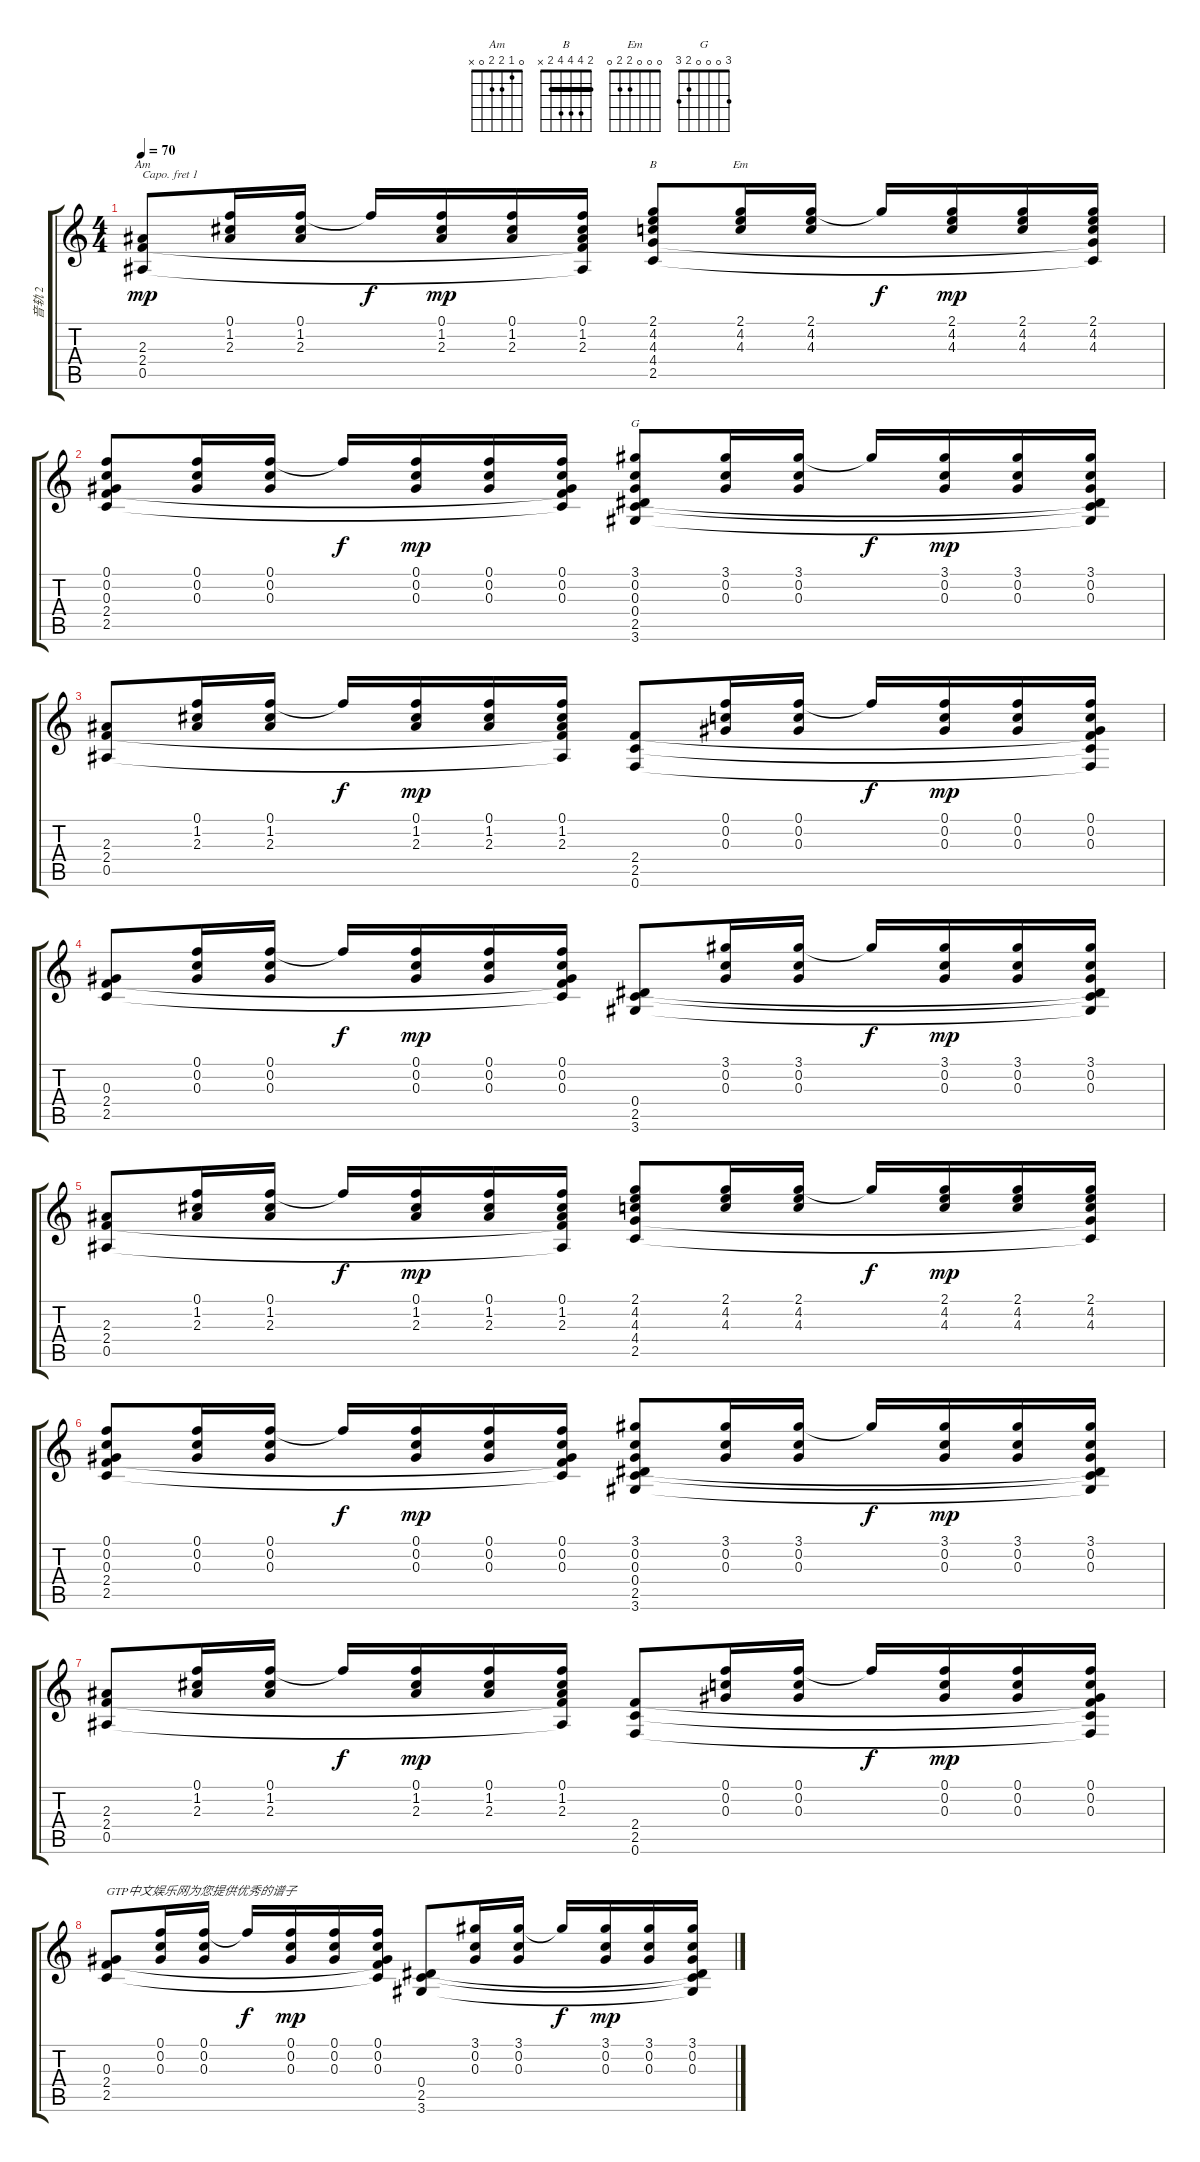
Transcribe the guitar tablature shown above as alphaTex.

\track ("音轨 2" "音轨 2") {instrument acousticguitarsteel}
\staff {score tabs}
\capo 1
\tuning (E4 B3 G3 D3 A2 E2) {hide}
\chord ("Am" 0 1 2 2 0 x)
\chord ("B" 2 4 4 4 2 x) {barre 2}
\chord ("Em" 0 0 0 2 2 0)
\chord ("G" 3 0 0 0 2 3)
\ts (4 4)
\tempo 70
\clef g2
\ks c
(2.3 2.4 0.5).8{ch "Am" dy mp} (0.1 1.2 2.3).16 (0.1 1.2 2.3).16 0.1{t}.16{dy f} (0.1 1.2 2.3).16{dy mp} (0.1 1.2 2.3).16 (0.1 1.2 2.3 2.4{t} 0.5{t}).16 (2.1 4.2 4.3 4.4 2.5).8{ch "B"} (2.1 4.2 4.3).16{ch "Em"} (2.1 4.2 4.3).16 2.1{t}.16{dy f} (2.1 4.2 4.3).16{dy mp} (2.1 4.2 4.3).16 (2.1 4.2 4.3 4.4{t} 2.5{t}).16 |
(0.1 0.2 0.3 2.4 2.5).8 (0.1 0.2 0.3).16 (0.1 0.2 0.3).16 0.1{t}.16{dy f} (0.1 0.2 0.3).16{dy mp} (0.1 0.2 0.3).16 (0.1 0.2 0.3 2.4{t} 2.5{t}).16 (3.1 0.2 0.3 0.4 2.5 3.6).8{ch "G"} (3.1 0.2 0.3).16 (3.1 0.2 0.3).16 3.1{t}.16{dy f} (3.1 0.2 0.3).16{dy mp} (3.1 0.2 0.3).16 (3.1 0.2 0.3 0.4{t} 2.5{t} 3.6{t}).16 |
(2.3 2.4 0.5).8{txt " "} (0.1 1.2 2.3).16 (0.1 1.2 2.3).16 0.1{t}.16{dy f} (0.1 1.2 2.3).16{dy mp} (0.1 1.2 2.3).16 (0.1 1.2 2.3 2.4{t} 0.5{t}).16 (2.4 2.5 0.6).8 (0.1 0.2 0.3).16 (0.1 0.2 0.3).16 0.1{t}.16{dy f} (0.1 0.2 0.3).16{dy mp} (0.1 0.2 0.3).16 (0.1 0.2 0.3 2.4{t} 2.5{t} 0.6{t}).16 |
(0.3 2.4 2.5).8 (0.1 0.2 0.3).16 (0.1 0.2 0.3).16 0.1{t}.16{dy f} (0.1 0.2 0.3).16{dy mp} (0.1 0.2 0.3).16 (0.1 0.2 0.3 2.4{t} 2.5{t}).16 (0.4 2.5 3.6).8 (3.1 0.2 0.3).16 (3.1 0.2 0.3).16 3.1{t}.16{dy f} (3.1 0.2 0.3).16{dy mp} (3.1 0.2 0.3).16 (3.1 0.2 0.3 0.4{t} 2.5{t} 3.6{t}).16 |
(2.3 2.4 0.5).8 (0.1 1.2 2.3).16 (0.1 1.2 2.3).16 0.1{t}.16{dy f} (0.1 1.2 2.3).16{dy mp} (0.1 1.2 2.3).16 (0.1 1.2 2.3 2.4{t} 0.5{t}).16 (2.1 4.2 4.3 4.4 2.5).8 (2.1 4.2 4.3).16 (2.1 4.2 4.3).16 2.1{t}.16{dy f} (2.1 4.2 4.3).16{dy mp} (2.1 4.2 4.3).16 (2.1 4.2 4.3 4.4{t} 2.5{t}).16 |
(0.1 0.2 0.3 2.4 2.5).8 (0.1 0.2 0.3).16 (0.1 0.2 0.3).16 0.1{t}.16{dy f} (0.1 0.2 0.3).16{dy mp} (0.1 0.2 0.3).16 (0.1 0.2 0.3 2.4{t} 2.5{t}).16 (3.1 0.2 0.3 0.4 2.5 3.6).8 (3.1 0.2 0.3).16 (3.1 0.2 0.3).16 3.1{t}.16{dy f} (3.1 0.2 0.3).16{dy mp} (3.1 0.2 0.3).16 (3.1 0.2 0.3 0.4{t} 2.5{t} 3.6{t}).16 |
(2.3 2.4 0.5).8 (0.1 1.2 2.3).16 (0.1 1.2 2.3).16 0.1{t}.16{dy f} (0.1 1.2 2.3).16{dy mp} (0.1 1.2 2.3).16 (0.1 1.2 2.3 2.4{t} 0.5{t}).16 (2.4 2.5 0.6).8 (0.1 0.2 0.3).16 (0.1 0.2 0.3).16 0.1{t}.16{dy f} (0.1 0.2 0.3).16{dy mp} (0.1 0.2 0.3).16 (0.1 0.2 0.3 2.4{t} 2.5{t} 0.6{t}).16 |
(0.3 2.4 2.5).8{txt "GTP中文娱乐网为您提供优秀的谱子"} (0.1 0.2 0.3).16 (0.1 0.2 0.3).16 0.1{t}.16{dy f} (0.1 0.2 0.3).16{dy mp} (0.1 0.2 0.3).16 (0.1 0.2 0.3 2.4{t} 2.5{t}).16 (0.4 2.5 3.6).8 (3.1 0.2 0.3).16 (3.1 0.2 0.3).16 3.1{t}.16{dy f} (3.1 0.2 0.3).16{dy mp} (3.1 0.2 0.3).16 (3.1 0.2 0.3 0.4{t} 2.5{t} 3.6{t}).16
